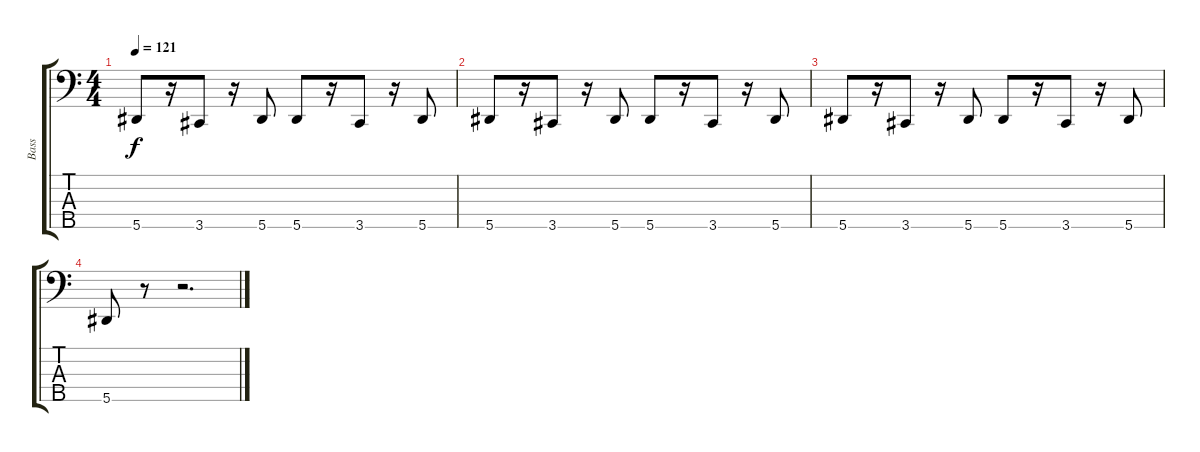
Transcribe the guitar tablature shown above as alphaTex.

\track ("Bass" "Bass") {instrument electricbassfinger}
\staff {score tabs}
\tuning (Gb2 Db2 Ab1 Eb1 Bb0) {hide}
\ts (4 4)
\tempo 121
\clef f4
\ks c
5.5.8{dy f} r.16 3.5.8 r.16 5.5.8 5.5.8 r.16 3.5.8 r.16 5.5.8 |
5.5.8 r.16 3.5.8 r.16 5.5.8 5.5.8 r.16 3.5.8 r.16 5.5.8 |
5.5.8 r.16 3.5.8 r.16 5.5.8 5.5.8 r.16 3.5.8 r.16 5.5.8 |
5.5.8 r.8 r.2{d}
